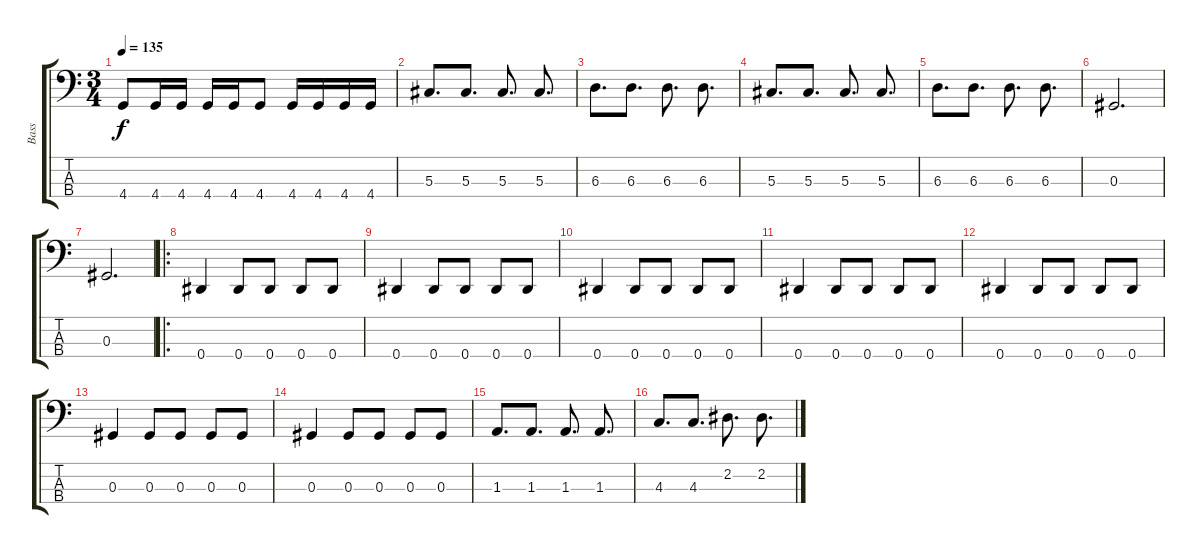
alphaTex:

\track ("Bass" "Bass") {instrument electricbassfinger}
\staff {score tabs}
\tuning (Gb2 Db2 Ab1 Eb1) {hide}
\ts (3 4)
\tempo 135
\clef f4
\ks c
4.4.8{dy f} 4.4.16 4.4.16 4.4.16 4.4.16 4.4.8 4.4.16 4.4.16 4.4.16 4.4.16 |
5.3.8{d} 5.3.8{d} 5.3.8{d} 5.3.8{d} |
6.3.8{d} 6.3.8{d} 6.3.8{d} 6.3.8{d} |
5.3.8{d} 5.3.8{d} 5.3.8{d} 5.3.8{d} |
6.3.8{d} 6.3.8{d} 6.3.8{d} 6.3.8{d} |
0.3.2{d} |
0.3.2{d} |
\ro
0.4.4 0.4.8 0.4.8 0.4.8 0.4.8 |
0.4.4 0.4.8 0.4.8 0.4.8 0.4.8 |
0.4.4 0.4.8 0.4.8 0.4.8 0.4.8 |
0.4.4 0.4.8 0.4.8 0.4.8 0.4.8 |
0.4.4 0.4.8 0.4.8 0.4.8 0.4.8 |
0.3.4 0.3.8 0.3.8 0.3.8 0.3.8 |
0.3.4 0.3.8 0.3.8 0.3.8 0.3.8 |
1.3.8{d} 1.3.8{d} 1.3.8{d} 1.3.8{d} |
4.3.8{d} 4.3.8{d} 2.2.8{d} 2.2.8{d}
